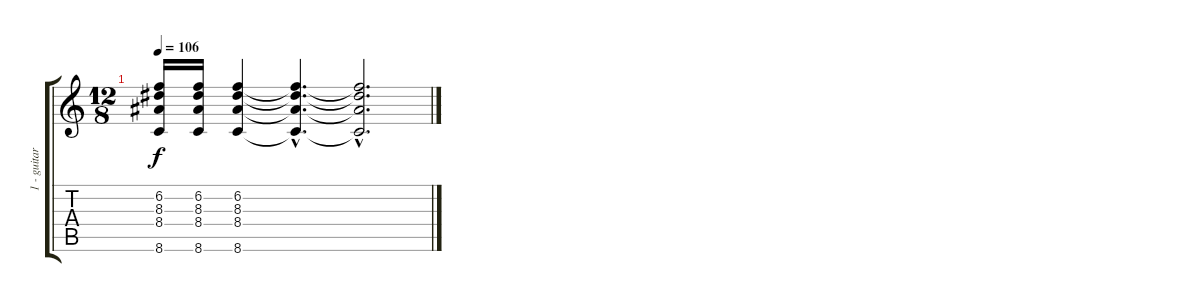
\track ("1 - guitar" "1 - guitar") {instrument acousticguitarnylon}
\staff {score tabs}
\tuning (E4 B3 G3 D3 A2 E2) {hide}
\ts (12 8)
\tempo 106
\clef g2
\ks c
(6.2 8.3 8.4 8.6).16{dy f} (6.2 8.3 8.4 8.6).16 (6.2 8.3 8.4 8.6).4 (6.2{hac t} 8.3{hac t} 8.4{hac t} 8.6{hac t}).4{d} (6.2{hac t} 8.3{hac t} 8.4{hac t} 8.6{hac t}).2{d}
